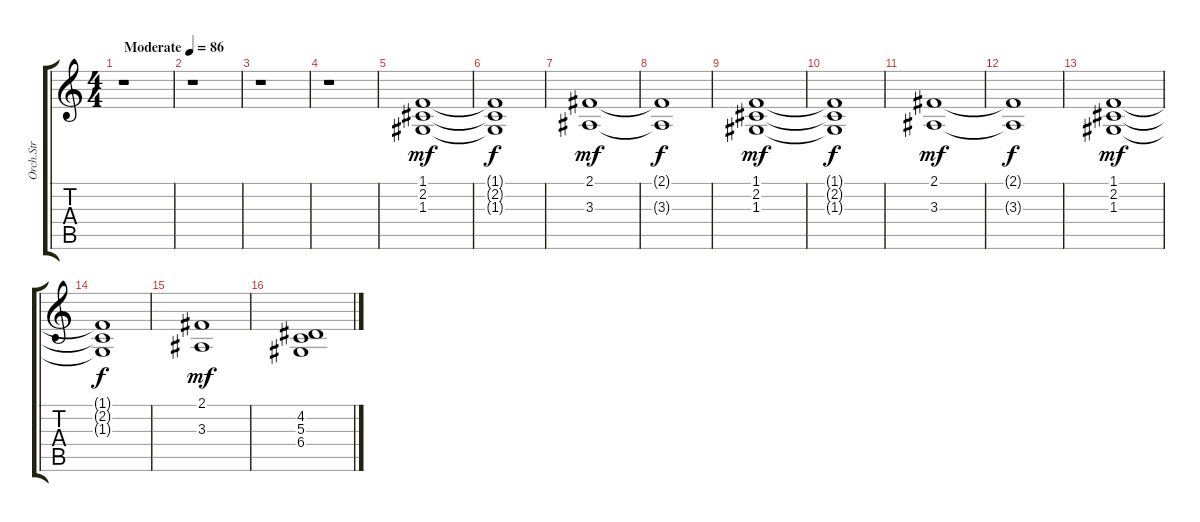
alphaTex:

\track ("Orch.Str            " "Orch.Str  ") {instrument stringensemble1}
\staff {score tabs}
\tuning (E4 B3 G3 D3 A2 E2) {hide}
\ts (4 4)
\tempo (86 "Moderate")
\clef g2
\ks c
r.1{dy mf instrument stringensemble1} |
r.1 |
r.1 |
r.1 |
(1.1 2.2 1.3).1 |
(1.1{t} 2.2{t} 1.3{t}).1{dy f} |
(2.1 3.3).1{dy mf} |
(2.1{t} 3.3{t}).1{dy f} |
(1.1 2.2 1.3).1{dy mf} |
(1.1{t} 2.2{t} 1.3{t}).1{dy f} |
(2.1 3.3).1{dy mf} |
(2.1{t} 3.3{t}).1{dy f} |
(1.1 2.2 1.3).1{dy mf} |
(1.1{t} 2.2{t} 1.3{t}).1{dy f} |
(2.1 3.3).1{dy mf} |
(4.2 5.3 6.4).1
